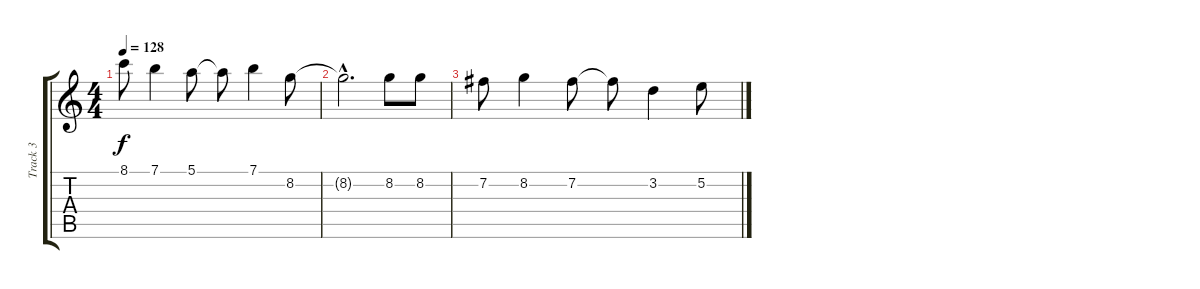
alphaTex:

\track ("Track 3" "Track 3") {instrument distortionguitar}
\staff {score tabs}
\tuning (E4 B3 G3 D3 A2 E2) {hide}
\ts (4 4)
\tempo 128
\clef g2
\ks c
8.1.8{dy f} 7.1.4 5.1.8 5.1{t}.8 7.1.4 8.2.8 |
8.2{hac t}.2{d} 8.2.8 8.2.8 |
7.2.8 8.2.4 7.2.8 7.2{t}.8 3.2.4 5.2.8
